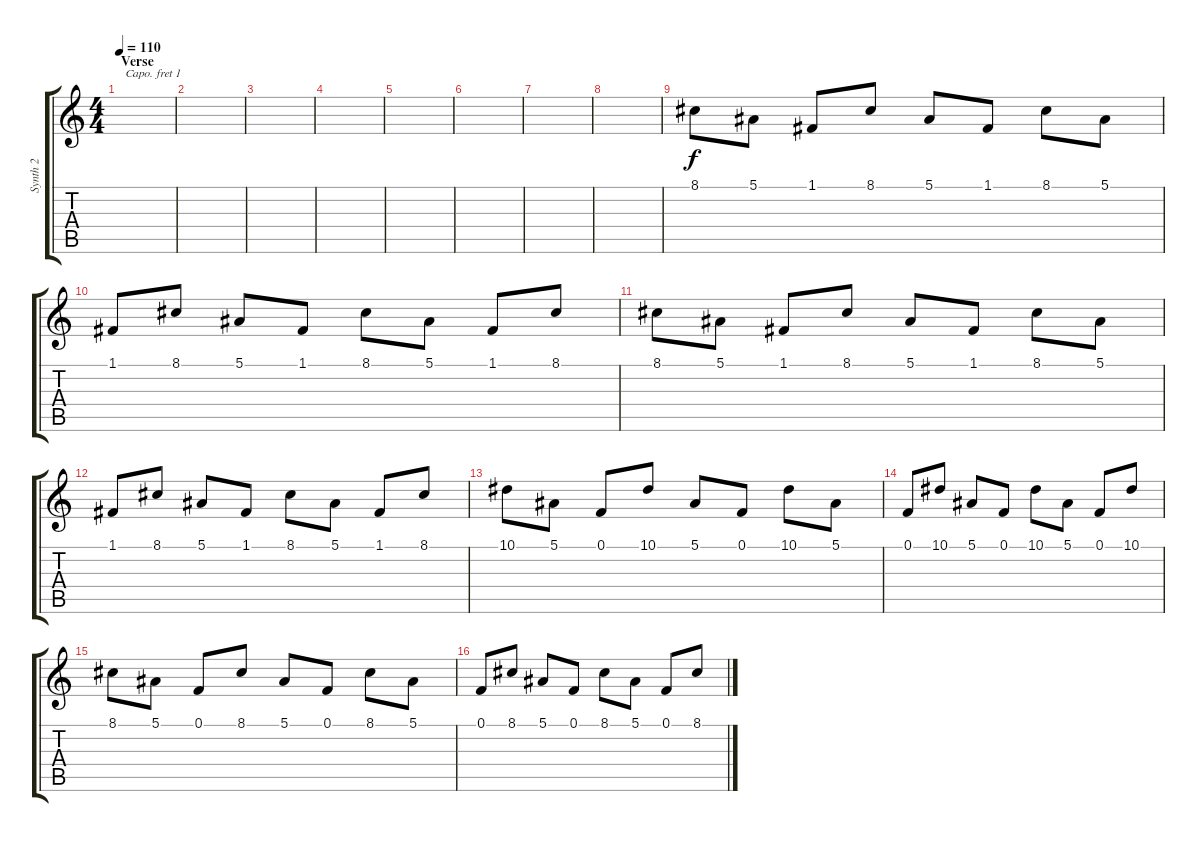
\track ("Synth 2" "Synth 2") {instrument lead1square}
\staff {score tabs}
\capo 1
\tuning (E4 B3 G3 D3 A2 E2) {hide}
\ts (4 4)
\section ("" "Verse")
\tempo 110
\clef g2
\ks c
|
|
|
|
|
|
|
|
8.1.8 5.1.8 1.1.8 8.1.8 5.1.8 1.1.8 8.1.8 5.1.8 |
1.1.8 8.1.8 5.1.8 1.1.8 8.1.8 5.1.8 1.1.8 8.1.8 |
8.1.8 5.1.8 1.1.8 8.1.8 5.1.8 1.1.8 8.1.8 5.1.8 |
1.1.8 8.1.8 5.1.8 1.1.8 8.1.8 5.1.8 1.1.8 8.1.8 |
10.1.8 5.1.8 0.1.8 10.1.8 5.1.8 0.1.8 10.1.8 5.1.8 |
0.1.8 10.1.8 5.1.8 0.1.8 10.1.8 5.1.8 0.1.8 10.1.8 |
8.1.8 5.1.8 0.1.8 8.1.8 5.1.8 0.1.8 8.1.8 5.1.8 |
0.1.8 8.1.8 5.1.8 0.1.8 8.1.8 5.1.8 0.1.8 8.1.8
